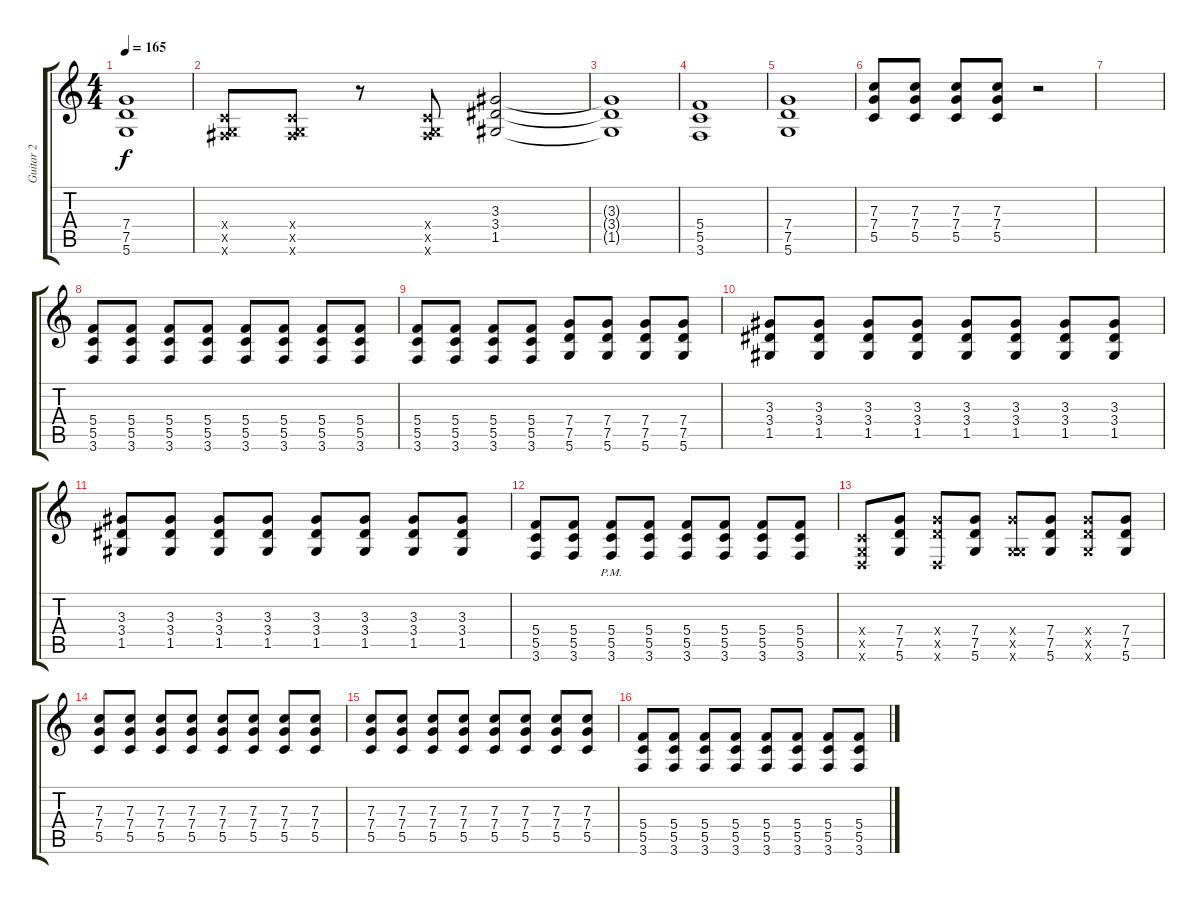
\track ("Guitar 2" "Guitar 2") {instrument distortionguitar}
\staff {score tabs}
\tuning (D4 A3 F3 C3 G2 D2) {hide}
\ts (4 4)
\tempo 165
\clef g2
\ks c
(7.4 7.5 5.6).1{dy f} |
(0.4{x} 0.5{x} 4.6{x}).8 (0.4{x} 0.5{x} 4.6{x}).8 r.8 (0.4{x} 0.5{x} 4.6{x}).8 (3.3 3.4 1.5).2 |
(3.3{t} 3.4{t} 1.5{t}).1 |
(5.4 5.5 3.6).1 |
(7.4 7.5 5.6).1 |
(7.3 7.4 5.5).8 (7.3 7.4 5.5).8 (7.3 7.4 5.5).8 (7.3 7.4 5.5).8 r.2 |
|
(5.4 5.5 3.6).8{balance 0} (5.4 5.5 3.6).8 (5.4 5.5 3.6).8 (5.4 5.5 3.6).8 (5.4 5.5 3.6).8 (5.4 5.5 3.6).8 (5.4 5.5 3.6).8 (5.4 5.5 3.6).8 |
(5.4 5.5 3.6).8 (5.4 5.5 3.6).8 (5.4 5.5 3.6).8 (5.4 5.5 3.6).8 (7.4 7.5 5.6).8 (7.4 7.5 5.6).8 (7.4 7.5 5.6).8 (7.4 7.5 5.6).8 |
(3.3 3.4 1.5).8 (3.3 3.4 1.5).8 (3.3 3.4 1.5).8 (3.3 3.4 1.5).8 (3.3 3.4 1.5).8 (3.3 3.4 1.5).8 (3.3 3.4 1.5).8 (3.3 3.4 1.5).8 |
(3.3 3.4 1.5).8 (3.3 3.4 1.5).8 (3.3 3.4 1.5).8 (3.3 3.4 1.5).8 (3.3 3.4 1.5).8 (3.3 3.4 1.5).8 (3.3 3.4 1.5).8 (3.3 3.4 1.5).8 |
(5.4 5.5 3.6).8 (5.4 5.5 3.6).8 (5.4 5.5 3.6{pm}).8 (5.4 5.5 3.6).8 (5.4 5.5 3.6).8 (5.4 5.5 3.6).8 (5.4 5.5 3.6).8 (5.4 5.5 3.6).8 |
(0.4{x} 0.5{x} 0.6{x}).8 (7.4 7.5 5.6).8 (7.4{x} 7.5{x} 0.6{x}).8 (7.4 7.5 5.6).8 (7.4{x} 0.5{x} 5.6{x}).8 (7.4 7.5 5.6).8 (7.4{x} 7.5{x} 5.6{x}).8 (7.4 7.5 5.6).8 |
(7.3 7.4 5.5).8 (7.3 7.4 5.5).8 (7.3 7.4 5.5).8 (7.3 7.4 5.5).8 (7.3 7.4 5.5).8 (7.3 7.4 5.5).8 (7.3 7.4 5.5).8 (7.3 7.4 5.5).8 |
(7.3 7.4 5.5).8 (7.3 7.4 5.5).8 (7.3 7.4 5.5).8 (7.3 7.4 5.5).8 (7.3 7.4 5.5).8 (7.3 7.4 5.5).8 (7.3 7.4 5.5).8 (7.3 7.4 5.5).8 |
(5.4 5.5 3.6).8 (5.4 5.5 3.6).8 (5.4 5.5 3.6).8 (5.4 5.5 3.6).8 (5.4 5.5 3.6).8 (5.4 5.5 3.6).8 (5.4 5.5 3.6).8 (5.4 5.5 3.6).8
